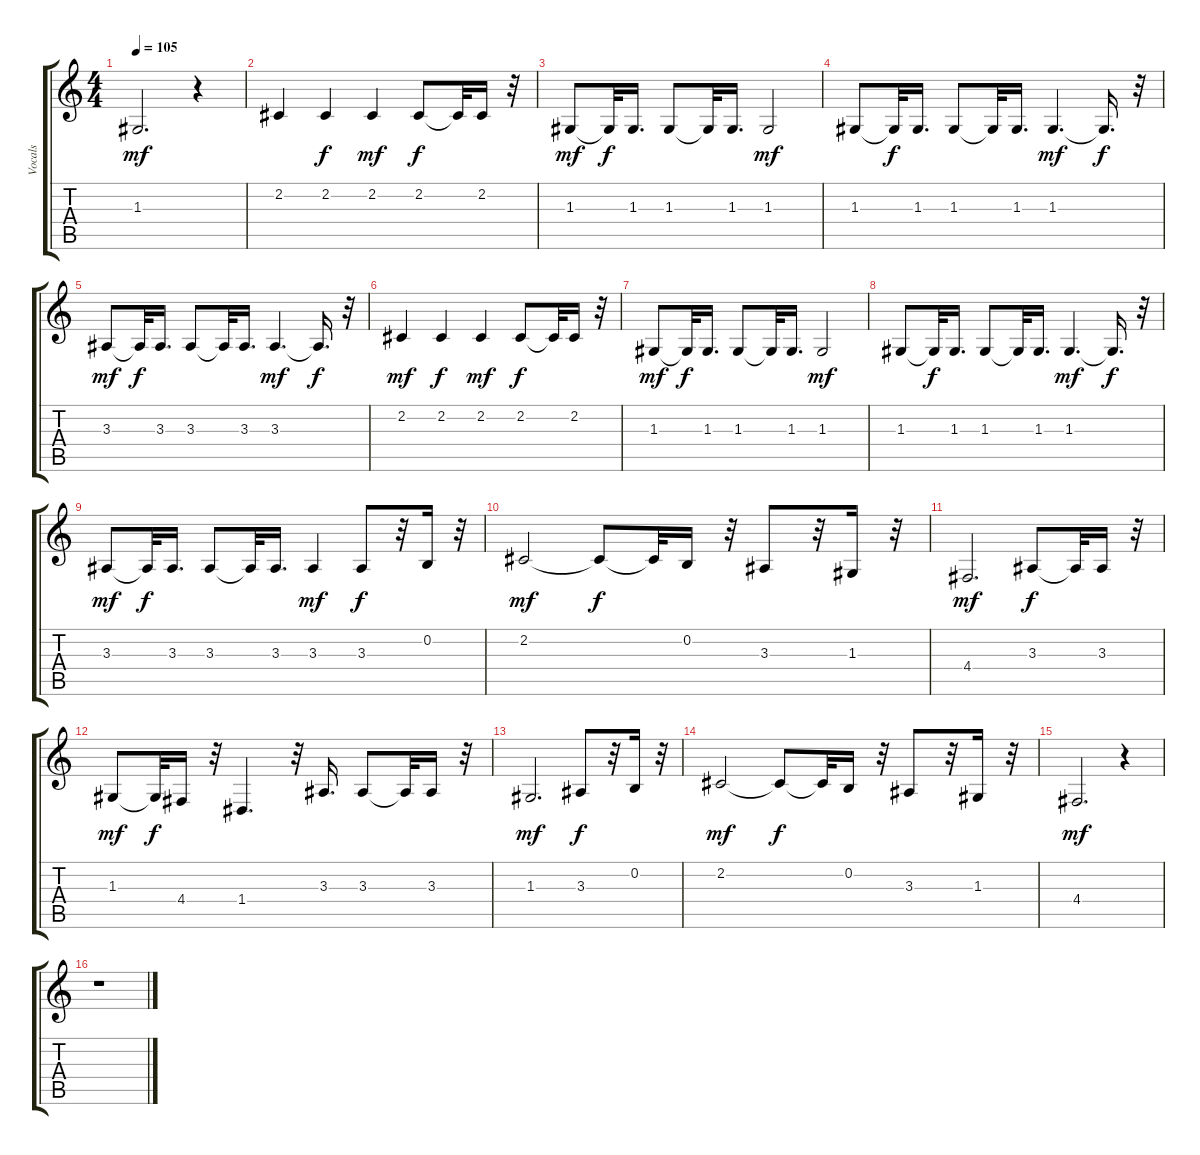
\track ("Vocals" "Vocals") {instrument recorder}
\staff {score tabs}
\tuning (E4 B3 G3 D3 A2 E2) {hide}
\ts (4 4)
\tempo 105
\clef g2
\ks c
1.3.2{d dy mf} r.4 |
2.2.4{volume 12} 2.2.4{dy f} 2.2.4{dy mf} 2.2.8{dy f} 2.2{t}.32 2.2.16 r.32 |
1.3.8{dy mf} 1.3{t}.32{dy f} 1.3.16{d} 1.3.8 1.3{t}.32 1.3.16{d} 1.3.2{dy mf} |
1.3.8{volume 12} 1.3{t}.32{dy f} 1.3.16{d} 1.3.8 1.3{t}.32 1.3.16{d} 1.3.4{d dy mf} 1.3{t}.16{d dy f} r.32 |
3.3.8{dy mf volume 12} 3.3{t}.32{dy f} 3.3.16{d} 3.3.8 3.3{t}.32 3.3.16{d} 3.3.4{d dy mf} 3.3{t}.16{d dy f} r.32 |
2.2.4{dy mf volume 12} 2.2.4{dy f} 2.2.4{dy mf} 2.2.8{dy f} 2.2{t}.32 2.2.16 r.32 |
1.3.8{dy mf} 1.3{t}.32{dy f} 1.3.16{d} 1.3.8 1.3{t}.32 1.3.16{d} 1.3.2{dy mf} |
1.3.8{volume 12} 1.3{t}.32{dy f} 1.3.16{d} 1.3.8 1.3{t}.32 1.3.16{d} 1.3.4{d dy mf} 1.3{t}.16{d dy f} r.32 |
3.3.8{dy mf volume 12} 3.3{t}.32{dy f} 3.3.16{d} 3.3.8 3.3{t}.32 3.3.16{d} 3.3.4{dy mf} 3.3.8{dy f} r.32 0.2.16 r.32 |
2.2.2{dy mf} 2.2{t}.8{dy f} 2.2{t}.32 0.2.16{volume 12} r.32 3.3.8 r.32 1.3.16 r.32 |
4.4.2{d dy mf} 3.3.8{dy f volume 12} 3.3{t}.32 3.3.16 r.32 |
1.3.8{dy mf} 1.3{t}.32{dy f} 4.4.16 r.32 1.4.4{d} r.32 3.3.16{d} 3.3.8 3.3{t}.32 3.3.16 r.32 |
1.3.2{d dy mf} 3.3.8{dy f volume 12} r.32 0.2.16 r.32 |
2.2.2{dy mf} 2.2{t}.8{dy f} 2.2{t}.32 0.2.16{volume 12} r.32 3.3.8 r.32 1.3.16 r.32 |
4.4.2{d dy mf} r.4 |
r.1
